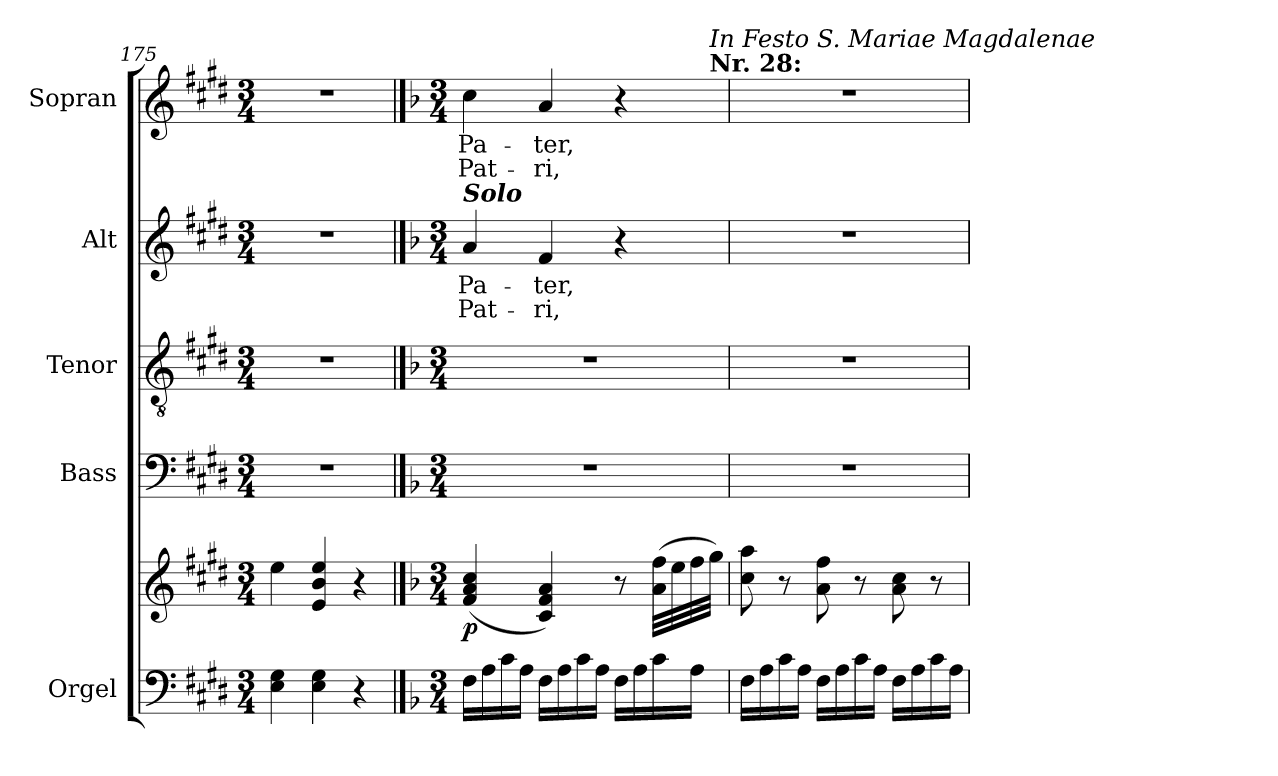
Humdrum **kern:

**kern	**kern	**dynam	**kern	**kern	**kern	**text	**text	**kern	**text	**text
*part5	*part5	*part5	*part4	*part3	*part2	*part2	*part2	*part1	*part1	*part1
*staff6	*staff5	*staff5/6	*staff4	*staff3	*staff2	*staff2	*staff2	*staff1	*staff1	*staff1
*I"Orgel	*	*	*I"Bass	*I"Tenor	*I"Alt	*	*	*I"Sopran	*	*
*I'Org.	*	*	*I'B.	*I'T.	*I'A.	*	*	*I'S.	*	*
*clefF4	*clefG2	*	*clefF4	*clefGv2	*clefG2	*	*	*clefG2	*	*
*k[f#c#g#d#]	*k[f#c#g#d#]	*	*k[f#c#g#d#]	*k[f#c#g#d#]	*k[f#c#g#d#]	*	*	*k[f#c#g#d#]	*	*
*E:	*E:	*	*E:	*E:	*E:	*	*	*E:	*	*
*M3/4	*M3/4	*	*M3/4	*M3/4	*M3/4	*	*	*M3/4	*	*
=175	=175	=175	=175	=175	=175	=175	=175	=175	=175	=175
4E\ 4G#\	4ee\	.	2.r	2.r	2.r	.	.	2.r	.	.
4E\ 4G#\	4e/ 4b/ 4ee/	.	.	.	.	.	.	.	.	.
4r	4r	.	.	.	.	.	.	.	.	.
!!LO:PB:g=z
==176	==176	==176	==176	==176	==176	==176	==176	==176	==176	==176
*k[b-]	*k[b-]	*	*k[b-]	*k[b-]	*k[b-]	*	*	*k[b-]	*	*
*F:	*F:	*	*F:	*F:	*F:	*	*	*F:	*	*
*M3/4	*M3/4	*	*M3/4	*M3/4	*M3/4	*	*	*M3/4	*	*
!	!	!	!	!	!	!	!	!LO:TX:a:Bi:t=Andante	!	!
!	!	!	!	!	!	!	!	!LO:TX:a:Bi:t=Solo	!	!
!	!	!	!	!	!LO:TX:a:Bi:t=Solo	!	!	!	!	!
!	!	!LO:DY:b	!	!	!	!LO:LY:b	!LO:LY:b	!	!LO:LY:b	!LO:LY:b
*	*	*	*	*	*	*	*	*^	*	*
16F\LL	(<4f/ 4a/ 4cc/	p	2.r	2.r	4a/	Pa-	Pat-	4cc\	2ryy	Pa-	Pat-
16A\	.	.	.	.	.	.	.	.	.	.	.
16c\	.	.	.	.	.	.	.	.	.	.	.
16A\JJ	.	.	.	.	.	.	.	.	.	.	.
!	!	!	!	!	!	!LO:LY:b	!LO:LY:b	!	!	!LO:LY:b	!LO:LY:b
16F\LL	4c/ 4f/ 4a/)	.	.	.	4f/	-ter,	-ri,	4a/	.	-ter,	-ri,
16A\	.	.	.	.	.	.	.	.	.	.	.
16c\	.	.	.	.	.	.	.	.	.	.	.
16A\JJ	.	.	.	.	.	.	.	.	.	.	.
16F\LL	8r	.	.	.	4r	.	.	4r	8..ryy	.	.
16A\	.	.	.	.	.	.	.	.	.	.	.
16c\	(>32a\ 32ff\LLL	.	.	.	.	.	.	.	.	.	.
.	32ee\	.	.	.	.	.	.	.	.	.	.
16A\JJ	32ff\	.	.	.	.	.	.	.	.	.	.
!	!	!	!	!	!	!	!	!	!LO:TX:a:B:t=Nr. 28&colon;	!	!
!	!	!	!	!	!	!	!	!	!LO:TX:a:i:t=In Festo S. Mariae Magdalenae	!	!
.	32gg\JJJ)	.	.	.	.	.	.	.	32ryy	.	.
*	*	*	*	*	*	*	*	*v	*v	*	*
=177	=177	=177	=177	=177	=177	=177	=177	=177	=177	=177
16F\LL	8cc\ 8aa\	.	2.r	2.r	2.r	.	.	2.r	.	.
16A\	.	.	.	.	.	.	.	.	.	.
16c\	8r	.	.	.	.	.	.	.	.	.
16A\JJ	.	.	.	.	.	.	.	.	.	.
16F\LL	8a\ 8ff\	.	.	.	.	.	.	.	.	.
16A\	.	.	.	.	.	.	.	.	.	.
16c\	8r	.	.	.	.	.	.	.	.	.
16A\JJ	.	.	.	.	.	.	.	.	.	.
16F\LL	8a\ 8cc\	.	.	.	.	.	.	.	.	.
16A\	.	.	.	.	.	.	.	.	.	.
16c\	8r	.	.	.	.	.	.	.	.	.
16A\JJ	.	.	.	.	.	.	.	.	.	.
=	=	=	=	=	=	=	=	=	=	=
*-	*-	*-	*-	*-	*-	*-	*-	*-	*-	*-
